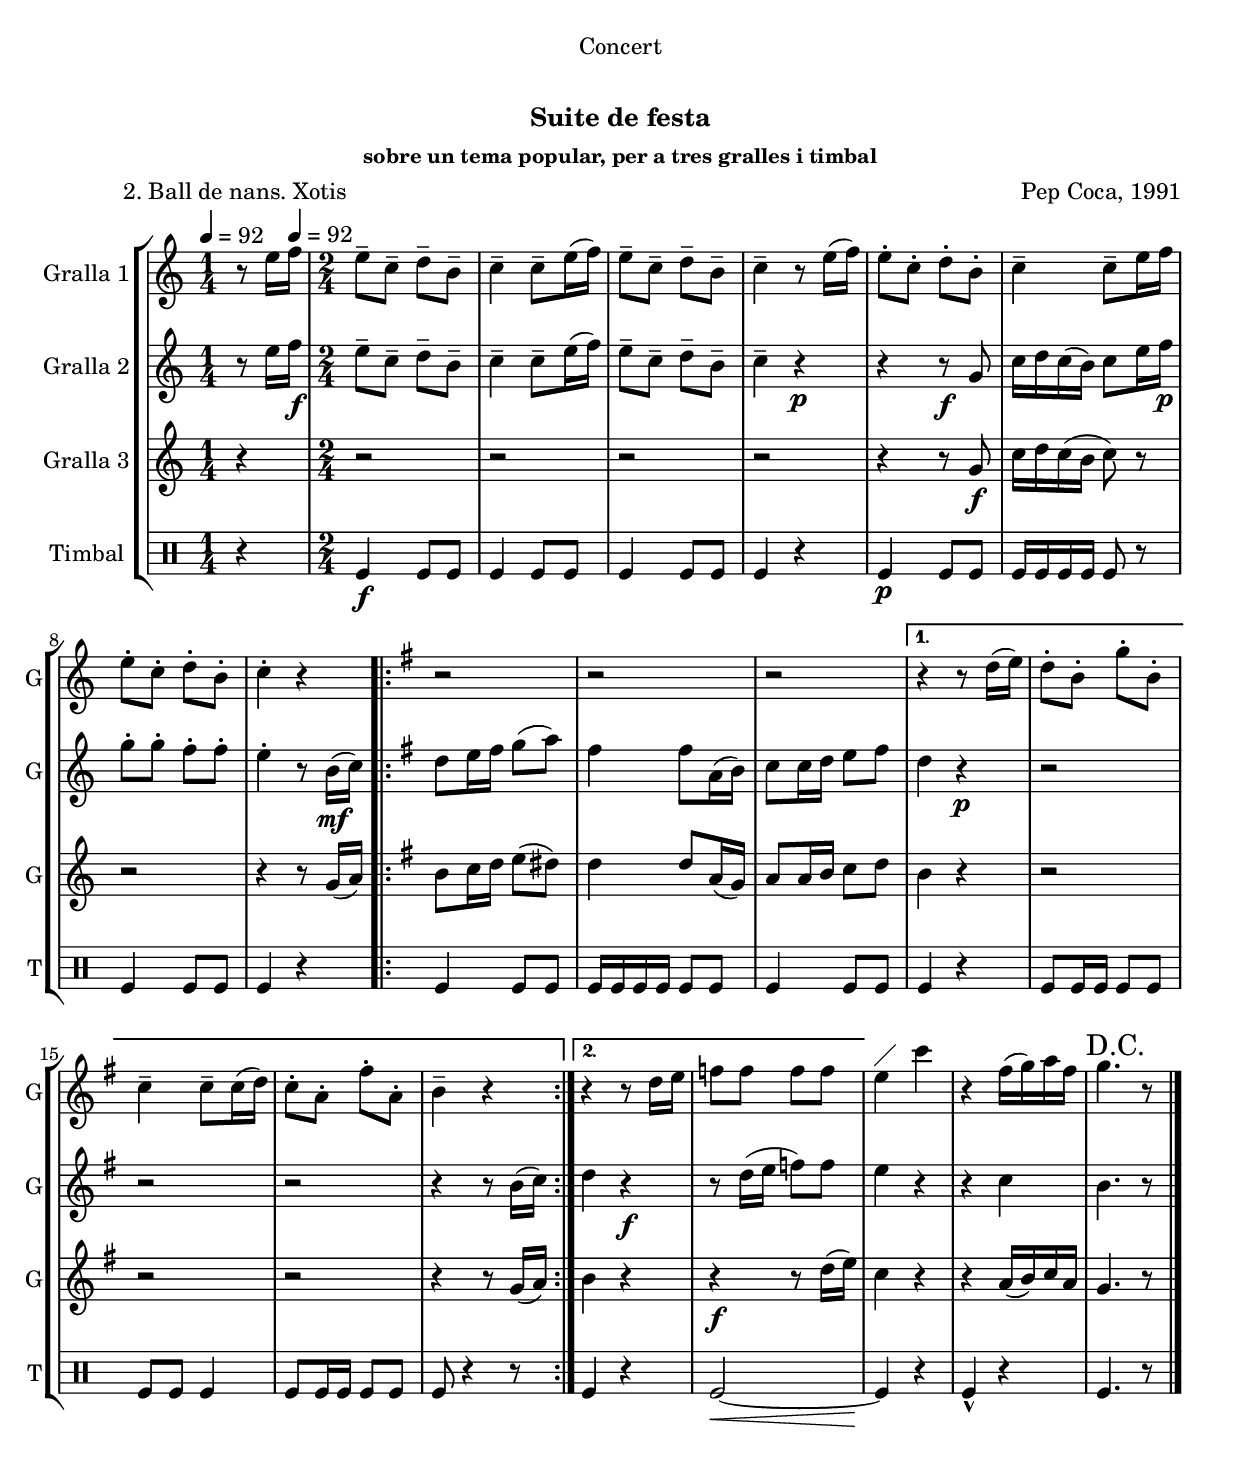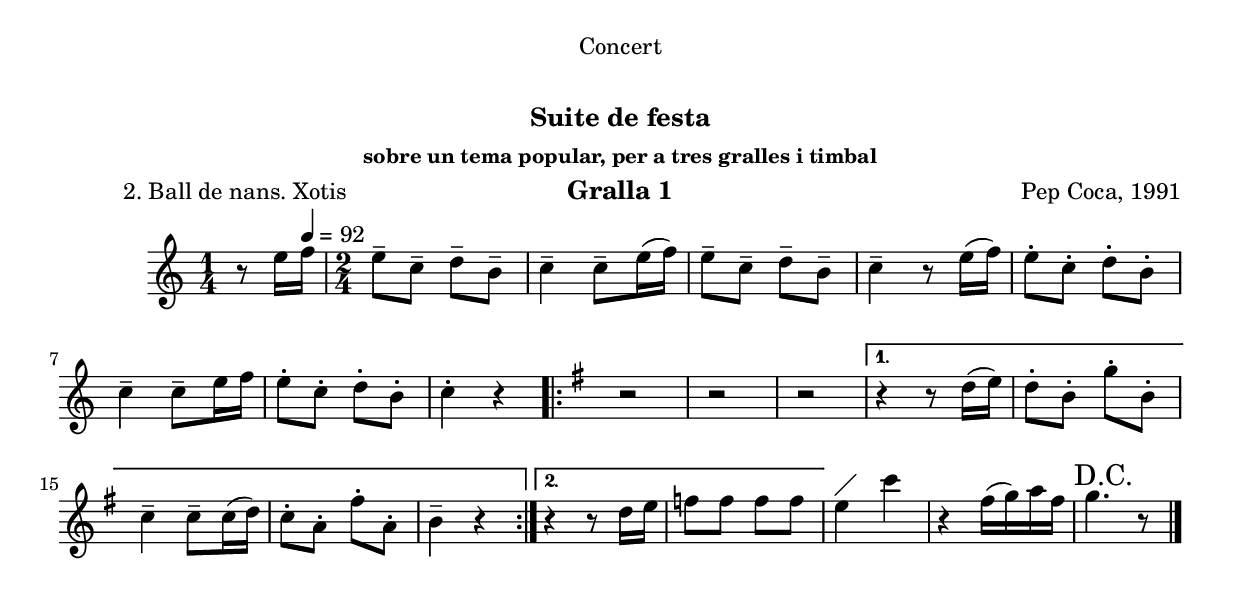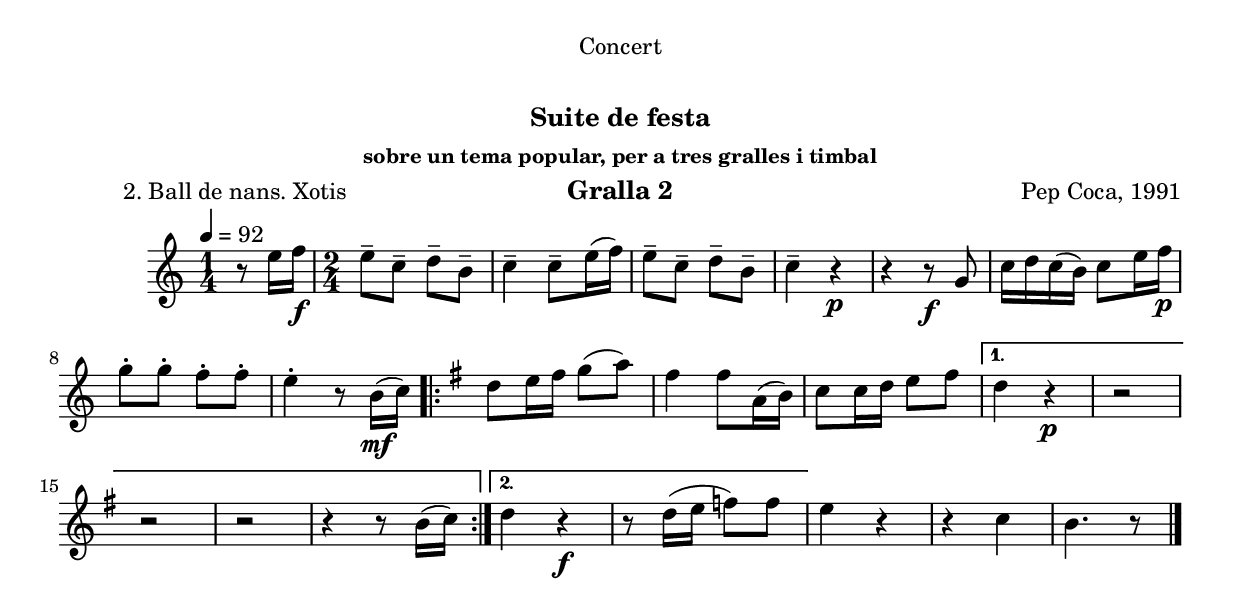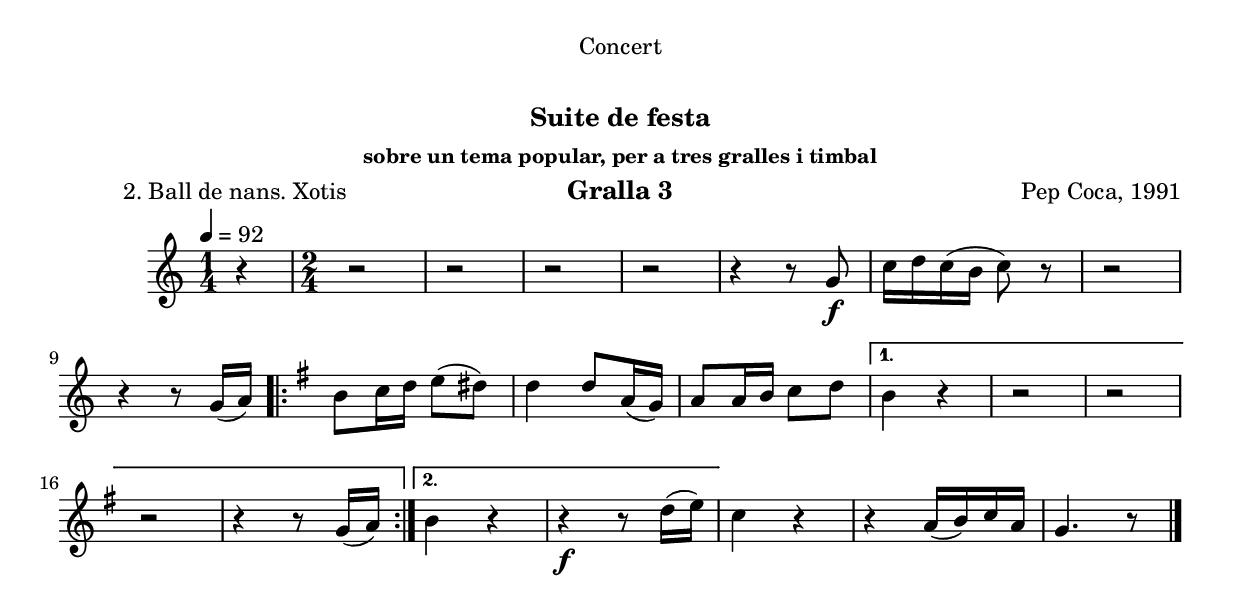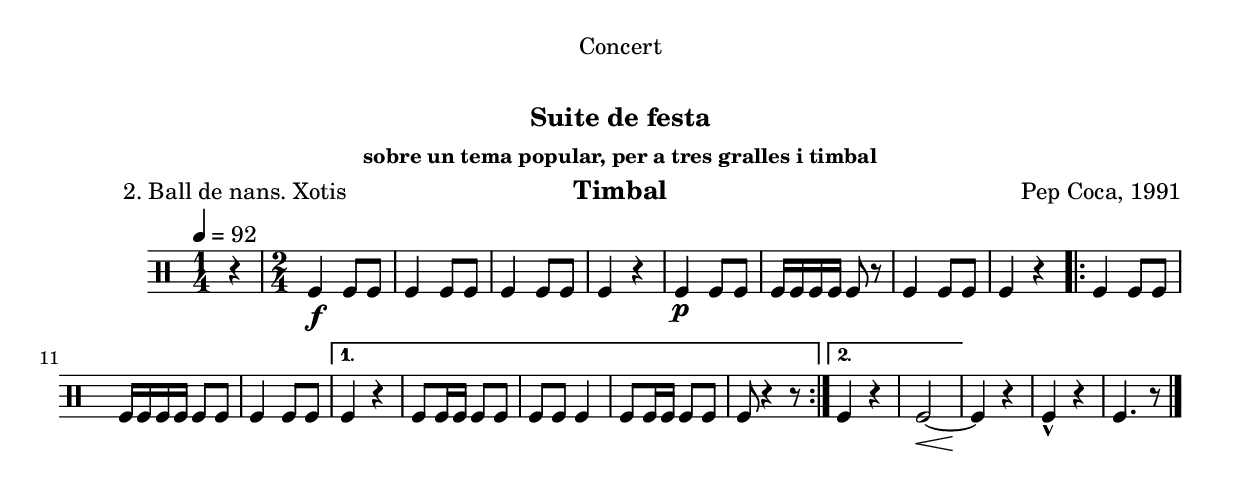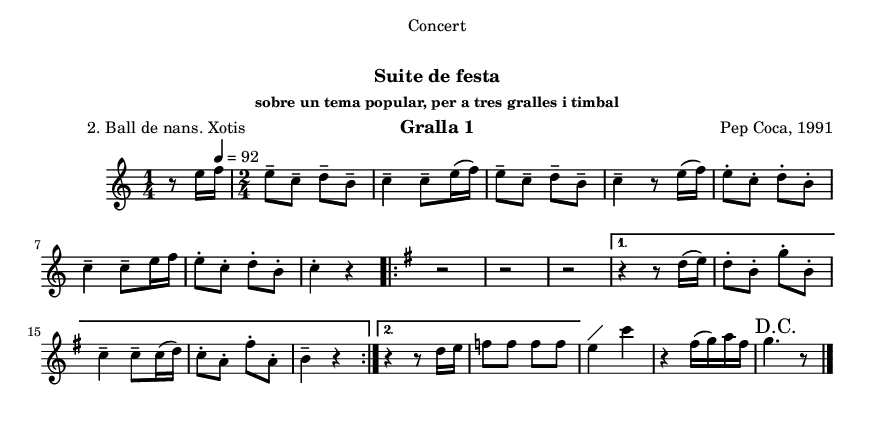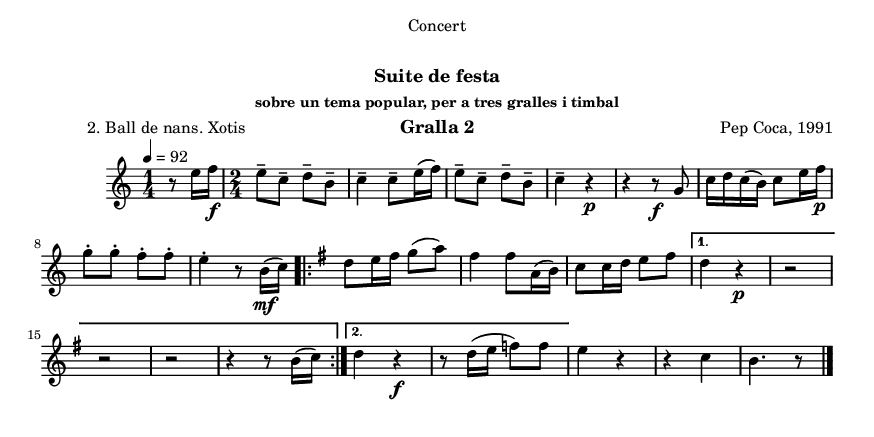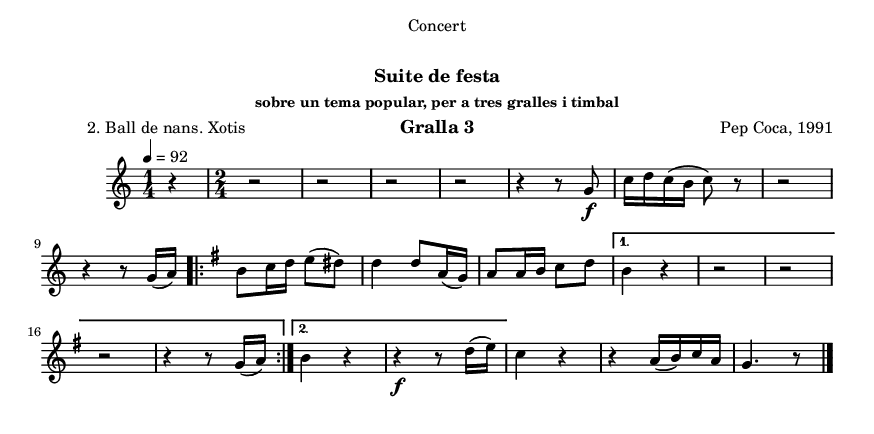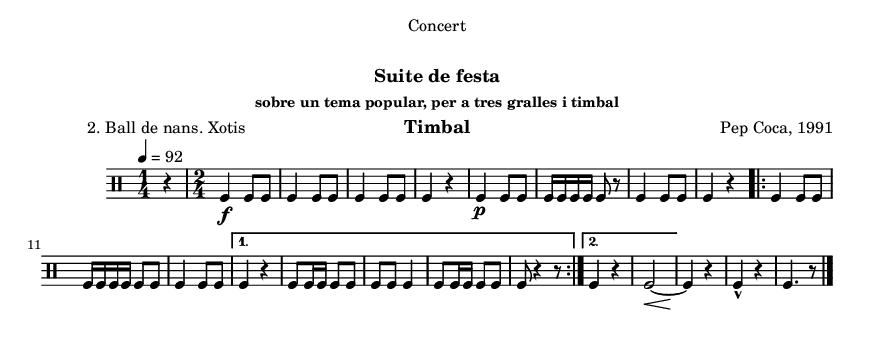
\version "2.16.0"

\header {
  dedication="Concert"
  title="  "
  subtitle="Suite de festa"
  subsubtitle="sobre un tema popular, per a tres gralles i timbal"
  poet="          2. Ball de nans. Xotis"
  meter=""
  piece=""
  composer="Pep Coca, 1991"
  arranger=""
  opus=""
  instrument=""
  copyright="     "
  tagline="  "
}

liniaroAa =
\relative e''
{
  \clef treble
  \key c \major
  \time 1/4
  r8 e16 \tempo 4 = 92 f   |
  \time 2/4   e8-- c-- d-- b--  |
  c4-- c8-- e16 ( f )  |
  e8-- c-- d-- b--  |
  %05
  c4-- r8 e16 ( f )  |
  e8-. c-. d-. b-.  |
  c4-- c8-- e16 f   |
  e8-. c-. d-. b-.  |
  c4-. r  |
  %10
  \key g \major   \repeat volta 2 { r2  |
  r2  |
  r2 }
  \alternative { { r4 r8 d16 ( e )  |
  d8-. b-. g'-. b,-.  |
  %15
  c4-- c8-- c16 ( d )  |
  c8-. a-. fis'-. a,-.  |
  b4-- r }
  { r4 r8 d16 e   |
  f8 f f f } }
  %20
  e4 ^\markup {\draw-line #'(2 . 2)} c'  |
  r4 fis,16 ( g ) a fis  |
  \mark "D.C." g4. r8  \bar "|." % kompletite
}

liniaroAb =
\relative e''
{
  \tempo 4 = 92
  \clef treble
  \key c \major
  \time 1/4
  r8 e16 f \f   |
  \time 2/4   e8-- c-- d-- b--  |
  c4-- c8-- e16 ( f )  |
  e8-- c-- d-- b--  |
  %05
  c4-- r \p  |
  r4 r8 \f g  |
  c16 d c ( b ) c8 e16 f \p   |
  g8-. g-. f-. f-.  |
  e4-. r8 b16 \mf ( c )  |
  %10
  \key g \major   \repeat volta 2 { d8 e16 fis g8 ( a )  |
  fis4 fis8 a,16 ( b )  |
  c8 c16 d e8 fis  }
  \alternative { { d4 r \p  |
  r2  |
  %15
  r2  |
  r2  |
  r4 r8 b16 ( c ) }
  { d4 r \f  |
  r8 d16 ( e f8 ) f } }
  %20
  e4 r  |
  r4 c  |
  b4. r8  \bar "|." % kompletite
}

liniaroAc =
\relative g'
{
  \tempo 4 = 92
  \clef treble
  \key c \major
  \time 1/4
  r4  |
  \time 2/4   r2  |
  r2  |
  r2  |
  %05
  r2  |
  r4 r8 g \f  |
  c16 d c ( b c8 ) r  |
  r2  |
  r4 r8 g16 ( a )  |
  %10
  \key g \major   \repeat volta 2 { b8 c16 d e8 ( dis )  |
  d4 d8 a16 ( g )  |
  a8 a16 b c8 d  }
  \alternative { { b4 r  |
  r2  |
  %15
  r2  |
  r2  |
  r4 r8 g16 ( a ) }
  { b4 r  |
  r4 \f r8 d16 ( e ) } }
  %20
  c4 r  |
  r4 a16 ( b ) c a  |
  g4. r8  \bar "|." % kompletite
}

liniaroAd =
\drummode
{
  \tempo 4 = 92
  \time 1/4
  r4  |
  \time 2/4   tomfl4 \f tomfl8 tomfl  |
  tomfl4 tomfl8 tomfl  |
  tomfl4 tomfl8 tomfl  |
  %05
  tomfl4 r  |
  tomfl4 \p tomfl8 tomfl  |
  tomfl16 tomfl tomfl tomfl tomfl8 r  |
  tomfl4 tomfl8 tomfl  |
  tomfl4 r  |
  %10
  \repeat volta 2 { tomfl4 tomfl8 tomfl  |
  tomfl16 tomfl tomfl tomfl tomfl8 tomfl  |
  tomfl4 tomfl8 tomfl }
  \alternative { { tomfl4 r  |
  tomfl8 tomfl16 tomfl tomfl8 tomfl  |
  %15
  tomfl8 tomfl tomfl4  |
  tomfl8 tomfl16 tomfl tomfl8 tomfl  |
  tomfl8 r4 r8 } % kompletite
  { tomfl4 r  |
  tomfl2 ~ \< } }
  %20
  tomfl4 \! r  |
  tomfl4-^ r  |
  tomfl4. r8  \bar "|." % kompletite
}

\book {

\paper {
  print-page-number = false
}

\bookpart {
  \score {
    \new StaffGroup {
      \override Score.RehearsalMark #'self-alignment-X = #LEFT
      <<
        \new Staff \with {instrumentName = #"Gralla 1" shortInstrumentName = #"G"} \liniaroAa
        \new Staff \with {instrumentName = #"Gralla 2" shortInstrumentName = #"G"} \liniaroAb
        \new Staff \with {instrumentName = #"Gralla 3" shortInstrumentName = #"G"} \liniaroAc
        \new DrumStaff \with {instrumentName = #"Timbal" shortInstrumentName = #"T"} \liniaroAd
      >>
    }
    \layout {}
  }\score { \unfoldRepeats
    \new StaffGroup {
      \override Score.RehearsalMark #'self-alignment-X = #LEFT
      <<
        \new Staff \with {instrumentName = #"Gralla 1" shortInstrumentName = #"G"} \liniaroAa
        \new Staff \with {instrumentName = #"Gralla 2" shortInstrumentName = #"G"} \liniaroAb
        \new Staff \with {instrumentName = #"Gralla 3" shortInstrumentName = #"G"} \liniaroAc
        \new DrumStaff \with {instrumentName = #"Timbal" shortInstrumentName = #"T"} \liniaroAd
      >>
    }
    \midi {}
  }
}

\bookpart {
  \header {instrument="Gralla 1"}
  \score {
    \new StaffGroup {
      \override Score.RehearsalMark #'self-alignment-X = #LEFT
      <<
        \new Staff \liniaroAa
      >>
    }
    \layout {}
  }\score { \unfoldRepeats
    \new StaffGroup {
      \override Score.RehearsalMark #'self-alignment-X = #LEFT
      <<
        \new Staff \liniaroAa
      >>
    }
    \midi {}
  }
}

\bookpart {
  \header {instrument="Gralla 2"}
  \score {
    \new StaffGroup {
      \override Score.RehearsalMark #'self-alignment-X = #LEFT
      <<
        \new Staff \liniaroAb
      >>
    }
    \layout {}
  }\score { \unfoldRepeats
    \new StaffGroup {
      \override Score.RehearsalMark #'self-alignment-X = #LEFT
      <<
        \new Staff \liniaroAb
      >>
    }
    \midi {}
  }
}

\bookpart {
  \header {instrument="Gralla 3"}
  \score {
    \new StaffGroup {
      \override Score.RehearsalMark #'self-alignment-X = #LEFT
      <<
        \new Staff \liniaroAc
      >>
    }
    \layout {}
  }\score { \unfoldRepeats
    \new StaffGroup {
      \override Score.RehearsalMark #'self-alignment-X = #LEFT
      <<
        \new Staff \liniaroAc
      >>
    }
    \midi {}
  }
}

\bookpart {
  \header {instrument="Timbal"}
  \score {
    \new StaffGroup {
      \override Score.RehearsalMark #'self-alignment-X = #LEFT
      <<
        \new DrumStaff \liniaroAd
      >>
    }
    \layout {}
  }\score { \unfoldRepeats
    \new StaffGroup {
      \override Score.RehearsalMark #'self-alignment-X = #LEFT
      <<
        \new DrumStaff \liniaroAd
      >>
    }
    \midi {}
  }
}

}

\book {

\paper {
  print-page-number = false
  #(set-paper-size "a6landscape")
  #(layout-set-staff-size 14)
}

\bookpart {
  \header {instrument="Gralla 1"}
  \score {
    \new StaffGroup {
      \override Score.RehearsalMark #'self-alignment-X = #LEFT
      <<
        \new Staff \liniaroAa
      >>
    }
    \layout {}
  }
}

\bookpart {
  \header {instrument="Gralla 2"}
  \score {
    \new StaffGroup {
      \override Score.RehearsalMark #'self-alignment-X = #LEFT
      <<
        \new Staff \liniaroAb
      >>
    }
    \layout {}
  }
}

\bookpart {
  \header {instrument="Gralla 3"}
  \score {
    \new StaffGroup {
      \override Score.RehearsalMark #'self-alignment-X = #LEFT
      <<
        \new Staff \liniaroAc
      >>
    }
    \layout {}
  }
}

\bookpart {
  \header {instrument="Timbal"}
  \score {
    \new StaffGroup {
      \override Score.RehearsalMark #'self-alignment-X = #LEFT
      <<
        \new DrumStaff \liniaroAd
      >>
    }
    \layout {}
  }
}

}

